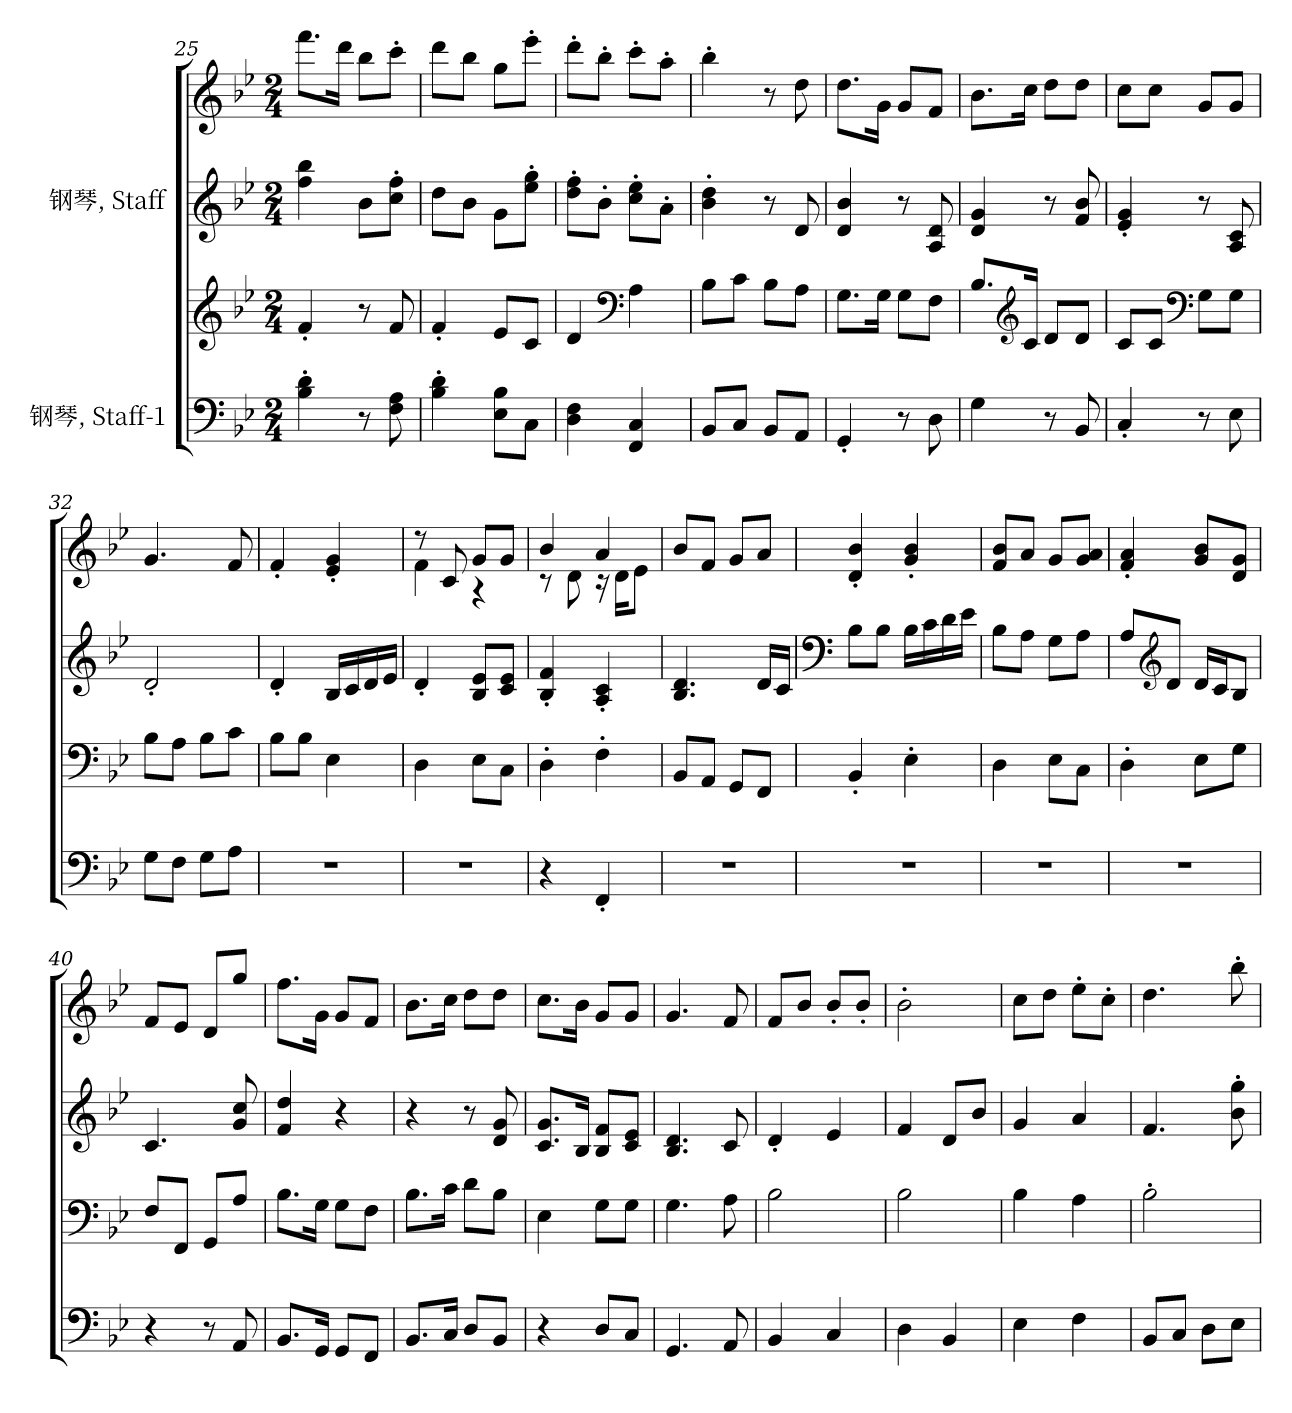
**kern	**kern	**kern	**kern
*part2	*part2	*part1	*part1
*staff4	*staff3	*staff2	*staff1
*I"钢琴, Staff-1	*	*I"钢琴, Staff	*
*clefF4	*clefG2	*clefG2	*clefG2
*k[b-e-]	*k[b-e-]	*k[b-e-]	*k[b-e-]
*M2/4	*M2/4	*M2/4	*M2/4
=25	=25	=25	=25
4B-\' 4d\'	4f'/	4ff\ 4bb-\	8.fff\L
.	.	.	16ddd\Jk
8r	8r	8b-\L	8bb-\L
8F\ 8A\	8f/	8cc\' 8ff\'J	8ccc'\J
=26	=26	=26	=26
4B-\' 4d\'	4f'/	8dd\L	8ddd\L
.	.	8b-\J	8bb-\J
8E-\ 8B-\L	8e-/L	8g\L	8gg\L
8C\J	8c/J	8ee-\' 8gg\'J	8eee-'\J
!!LO:LB:g=z
=27	=27	=27	=27
4D\ 4F\	4d/	8dd\' 8ff\'L	8ddd'\L
.	.	8b-'\J	8bb-'\J
*	*clefF4	*	*
4FF/ 4C/	4A\	8cc\' 8ee-\'L	8ccc'\L
.	.	8a'\J	8aa'\J
=28	=28	=28	=28
8BB-/L	8B-\L	4b-\' 4dd\'	4bb-'\
8C/J	8c\J	.	.
8BB-/L	8B-\L	8r	8r
8AA/J	8A\J	8d/	8dd\
=29	=29	=29	=29
4GG'/	8.G\L	4d/ 4b-/	8.dd\L
.	16G\Jk	.	16g\Jk
8r	8G\L	8r	8g/L
8D\	8F\J	8A/ 8d/	8f/J
=30	=30	=30	=30
4G\	8.B-/L	4d/ 4g/	8.b-\L
*	*clefG2	*	*
.	16c/Jk	.	16cc\Jk
8r	8d/L	8r	8dd\L
8BB-/	8d/J	8f/ 8b-/	8dd\J
=31	=31	=31	=31
4C'/	8c/L	4e-/' 4g/'	8cc\L
.	8c/J	.	8cc\J
*	*clefF4	*	*
8r	8G\L	8r	8g/L
8E-\	8G\J	8A/ 8c/	8g/J
=32	=32	=32	=32
8G\L	8B-\L	2d'/	4.g/
8F\J	8A\J	.	.
8G\L	8B-\L	.	.
8A\J	8c\J	.	8f/
!!LO:LB:g=z
=33	=33	=33	=33
2r	8B-\L	4d'/	4f'/
.	8B-\J	.	.
.	4E-\	16B-/LL	4e-/' 4g/'
.	.	16c/	.
.	.	16d/	.
.	.	16e-/JJ	.
=34	=34	=34	=34
*	*	*	*^
2r	4D\	4d'/	8r	4f\
.	.	.	8c/	.
.	8E-\L	8B-/ 8e-/L	8g/L	4r
.	8C\J	8c/ 8e-/J	8g/J	.
=35	=35	=35	=35	=35
4r	4D'\	4B-/' 4f/'	4b-/	8r
.	.	.	.	8d\
4FF'/	4F'\	4A/' 4c/'	4a/	16r
.	.	.	.	16d\KL
.	.	.	.	8e-\J
*	*	*	*v	*v
=36	=36	=36	=36
2r	8BB-/L	4.B-/ 4.d/	8b-/L
.	8AA/J	.	8f/J
.	8GG/L	.	8g/L
.	8FF/J	16d/LL	8a/J
.	.	16c/JJ	.
=37	=37	=37	=37
*	*	*clefF4	*
2r	4BB-'/	8B-\L	4d/' 4b-/'
.	.	8B-\J	.
.	4E-'\	16B-\LL	4g/' 4b-/'
.	.	16c\	.
.	.	16d\	.
.	.	16e-\JJ	.
=38	=38	=38	=38
2r	4D\	8B-\L	8f/ 8b-/L
.	.	8A\J	8a/J
.	8E-\L	8G\L	8g/L
.	8C\J	8A\J	8g/ 8a/J
!!LO:PB:g=z
=39	=39	=39	=39
2r	4D'\	8A/L	4f/' 4a/'
*	*	*clefG2	*
.	.	8d/J	.
.	8E-\L	16d/LL	8g/ 8b-/L
.	.	16c/J	.
.	8G\J	8B-/J	8d/ 8g/J
=40	=40	=40	=40
4r	8F/L	4.c/	8f/L
.	8FF/J	.	8e-/J
8r	8GG/L	.	8d/L
8AA/	8A/J	8g/ 8cc/	8gg/J
=41	=41	=41	=41
8.BB-/L	8.B-\L	4f/ 4dd/	8.ff\L
16GG/Jk	16G\Jk	.	16g\Jk
8GG/L	8G\L	4r	8g/L
8FF/J	8F\J	.	8f/J
=42	=42	=42	=42
8.BB-/L	8.B-\L	4r	8.b-\L
16C/Jk	16c\Jk	.	16cc\Jk
8D/L	8d\L	8r	8dd\L
8BB-/J	8B-\J	8d/ 8g/	8dd\J
=43	=43	=43	=43
4r	4E-\	8.c/ 8.g/L	8.cc\L
.	.	16B-/Jk	16b-\Jk
8D/L	8G\L	8B-/ 8f/L	8g/L
8C/J	8G\J	8c/ 8e-/J	8g/J
=44	=44	=44	=44
4.GG/	4.G\	4.B-/ 4.d/	4.g/
8AA/	8A\	8c/	8f/
=45	=45	=45	=45
4BB-/	2B-\	4d'/	8f/L
.	.	.	8b-/J
4C/	.	4e-/	8b-'/L
.	.	.	8b-'/J
!!LO:LB:g=z
=46	=46	=46	=46
4D\	2B-\	4f/	2b-'\
4BB-/	.	8d/L	.
.	.	8b-/J	.
=47	=47	=47	=47
4E-\	4B-\	4g/	8cc\L
.	.	.	8dd\J
4F\	4A\	4a/	8ee-'\L
.	.	.	8cc'\J
=48	=48	=48	=48
8BB-/L	2B-'\	4.f/	4.dd\
8C/J	.	.	.
8D\L	.	.	.
8E-\J	.	8b-\' 8gg\'	8bb-'\
=	=	=	=
*-	*-	*-	*-
